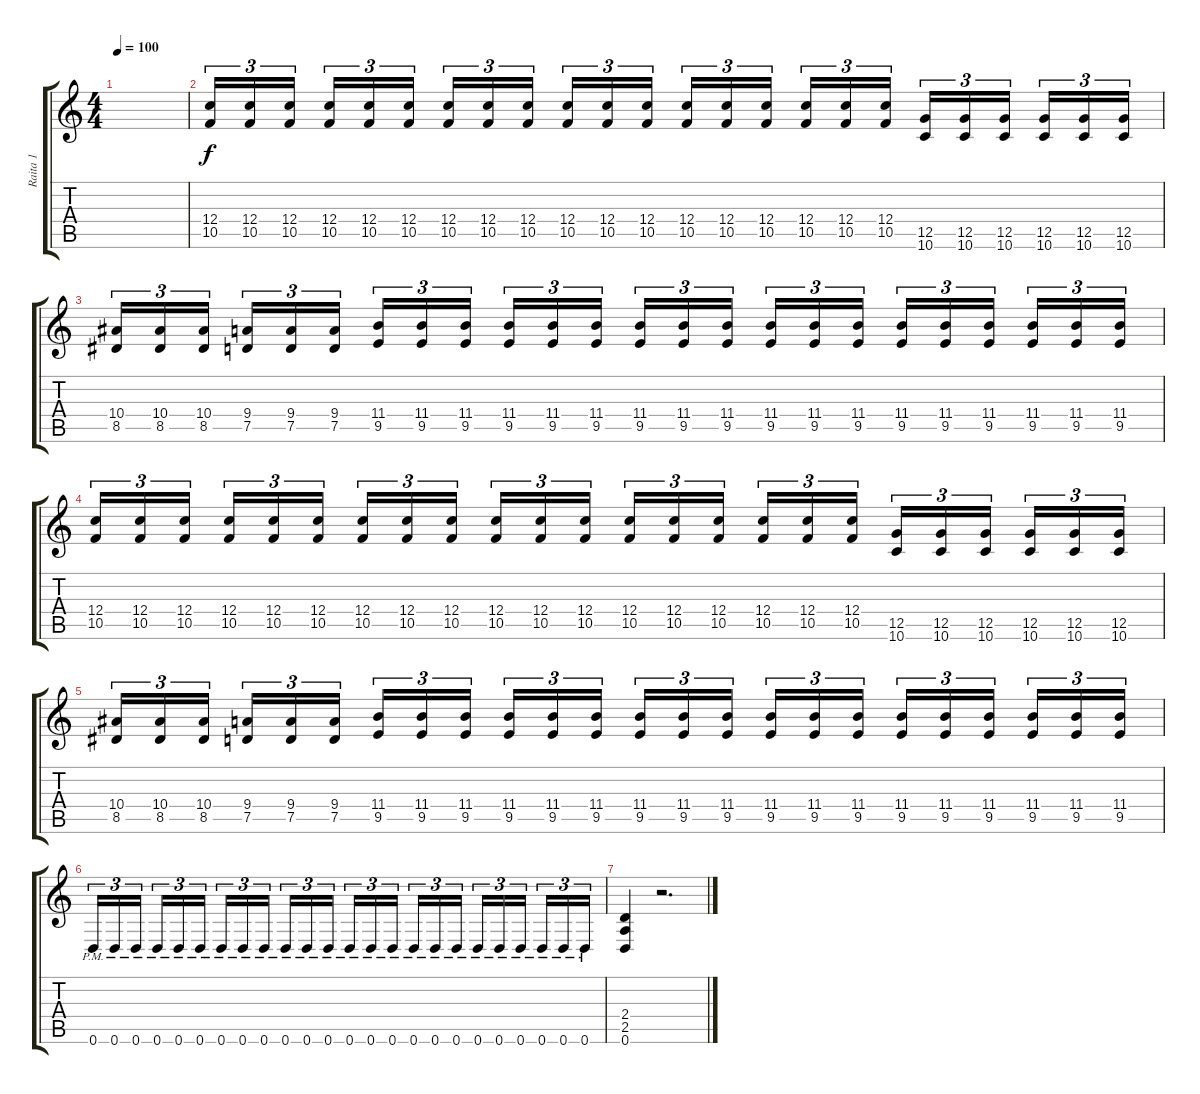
\track ("Raita 1" "Raita 1") {instrument distortionguitar}
\staff {score tabs}
\tuning (D4 A3 F3 C3 G2 D2) {hide}
\ts (4 4)
\tempo 100
\clef g2
\ks c
|
(12.4 10.5).16{tu (3 2)} (12.4 10.5).16{tu (3 2)} (12.4 10.5).16{tu (3 2)} (12.4 10.5).16{tu (3 2)} (12.4 10.5).16{tu (3 2)} (12.4 10.5).16{tu (3 2)} (12.4 10.5).16{tu (3 2)} (12.4 10.5).16{tu (3 2)} (12.4 10.5).16{tu (3 2)} (12.4 10.5).16{tu (3 2)} (12.4 10.5).16{tu (3 2)} (12.4 10.5).16{tu (3 2)} (12.4 10.5).16{tu (3 2)} (12.4 10.5).16{tu (3 2)} (12.4 10.5).16{tu (3 2)} (12.4 10.5).16{tu (3 2)} (12.4 10.5).16{tu (3 2)} (12.4 10.5).16{tu (3 2)} (12.5 10.6).16{tu (3 2)} (12.5 10.6).16{tu (3 2)} (12.5 10.6).16{tu (3 2)} (12.5 10.6).16{tu (3 2)} (12.5 10.6).16{tu (3 2)} (12.5 10.6).16{tu (3 2)} |
(10.4 8.5).16{tu (3 2)} (10.4 8.5).16{tu (3 2)} (10.4 8.5).16{tu (3 2)} (9.4 7.5).16{tu (3 2)} (9.4 7.5).16{tu (3 2)} (9.4 7.5).16{tu (3 2)} (11.4 9.5).16{tu (3 2)} (11.4 9.5).16{tu (3 2)} (11.4 9.5).16{tu (3 2)} (11.4 9.5).16{tu (3 2)} (11.4 9.5).16{tu (3 2)} (11.4 9.5).16{tu (3 2)} (11.4 9.5).16{tu (3 2)} (11.4 9.5).16{tu (3 2)} (11.4 9.5).16{tu (3 2)} (11.4 9.5).16{tu (3 2)} (11.4 9.5).16{tu (3 2)} (11.4 9.5).16{tu (3 2)} (11.4 9.5).16{tu (3 2)} (11.4 9.5).16{tu (3 2)} (11.4 9.5).16{tu (3 2)} (11.4 9.5).16{tu (3 2)} (11.4 9.5).16{tu (3 2)} (11.4 9.5).16{tu (3 2)} |
(12.4 10.5).16{tu (3 2)} (12.4 10.5).16{tu (3 2)} (12.4 10.5).16{tu (3 2)} (12.4 10.5).16{tu (3 2)} (12.4 10.5).16{tu (3 2)} (12.4 10.5).16{tu (3 2)} (12.4 10.5).16{tu (3 2)} (12.4 10.5).16{tu (3 2)} (12.4 10.5).16{tu (3 2)} (12.4 10.5).16{tu (3 2)} (12.4 10.5).16{tu (3 2)} (12.4 10.5).16{tu (3 2)} (12.4 10.5).16{tu (3 2)} (12.4 10.5).16{tu (3 2)} (12.4 10.5).16{tu (3 2)} (12.4 10.5).16{tu (3 2)} (12.4 10.5).16{tu (3 2)} (12.4 10.5).16{tu (3 2)} (12.5 10.6).16{tu (3 2)} (12.5 10.6).16{tu (3 2)} (12.5 10.6).16{tu (3 2)} (12.5 10.6).16{tu (3 2)} (12.5 10.6).16{tu (3 2)} (12.5 10.6).16{tu (3 2)} |
(10.4 8.5).16{tu (3 2)} (10.4 8.5).16{tu (3 2)} (10.4 8.5).16{tu (3 2)} (9.4 7.5).16{tu (3 2)} (9.4 7.5).16{tu (3 2)} (9.4 7.5).16{tu (3 2)} (11.4 9.5).16{tu (3 2)} (11.4 9.5).16{tu (3 2)} (11.4 9.5).16{tu (3 2)} (11.4 9.5).16{tu (3 2)} (11.4 9.5).16{tu (3 2)} (11.4 9.5).16{tu (3 2)} (11.4 9.5).16{tu (3 2)} (11.4 9.5).16{tu (3 2)} (11.4 9.5).16{tu (3 2)} (11.4 9.5).16{tu (3 2)} (11.4 9.5).16{tu (3 2)} (11.4 9.5).16{tu (3 2)} (11.4 9.5).16{tu (3 2)} (11.4 9.5).16{tu (3 2)} (11.4 9.5).16{tu (3 2)} (11.4 9.5).16{tu (3 2)} (11.4 9.5).16{tu (3 2)} (11.4 9.5).16{tu (3 2)} |
0.6{pm}.16{tu (3 2)} 0.6{pm}.16{tu (3 2)} 0.6{pm}.16{tu (3 2)} 0.6{pm}.16{tu (3 2)} 0.6{pm}.16{tu (3 2)} 0.6{pm}.16{tu (3 2)} 0.6{pm}.16{tu (3 2)} 0.6{pm}.16{tu (3 2)} 0.6{pm}.16{tu (3 2)} 0.6{pm}.16{tu (3 2)} 0.6{pm}.16{tu (3 2)} 0.6{pm}.16{tu (3 2)} 0.6{pm}.16{tu (3 2)} 0.6{pm}.16{tu (3 2)} 0.6{pm}.16{tu (3 2)} 0.6{pm}.16{tu (3 2)} 0.6{pm}.16{tu (3 2)} 0.6{pm}.16{tu (3 2)} 0.6{pm}.16{tu (3 2)} 0.6{pm}.16{tu (3 2)} 0.6{pm}.16{tu (3 2)} 0.6{pm}.16{tu (3 2)} 0.6{pm}.16{tu (3 2)} 0.6{pm}.16{tu (3 2)} |
(2.4 2.5 0.6).4 r.2{d}
